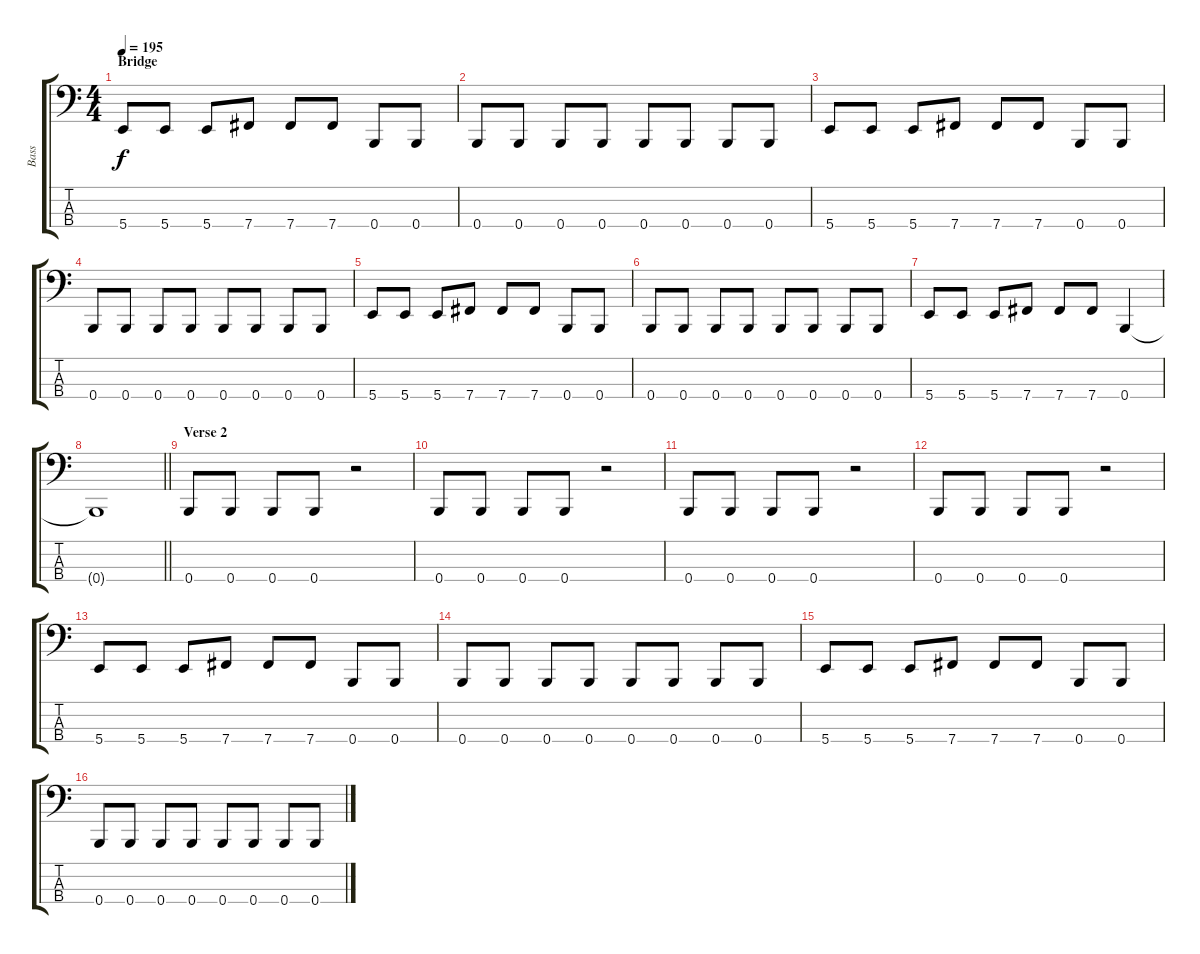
\track ("Bass" "Bass") {instrument electricbasspick}
\staff {score tabs}
\tuning (E2 B1 Gb1 B0) {hide}
\ts (4 4)
\section ("" "Bridge")
\tempo 195
\clef f4
\ks c
5.4.8{dy f} 5.4.8 5.4.8 7.4.8 7.4.8 7.4.8 0.4.8 0.4.8 |
0.4.8 0.4.8 0.4.8 0.4.8 0.4.8 0.4.8 0.4.8 0.4.8 |
5.4.8 5.4.8 5.4.8 7.4.8 7.4.8 7.4.8 0.4.8 0.4.8 |
0.4.8 0.4.8 0.4.8 0.4.8 0.4.8 0.4.8 0.4.8 0.4.8 |
5.4.8 5.4.8 5.4.8 7.4.8 7.4.8 7.4.8 0.4.8 0.4.8 |
0.4.8 0.4.8 0.4.8 0.4.8 0.4.8 0.4.8 0.4.8 0.4.8 |
5.4.8 5.4.8 5.4.8 7.4.8 7.4.8 7.4.8 0.4.4 |
\barLineRight lightlight
0.4{t}.1 |
\section ("" "Verse 2")
0.4.8 0.4.8 0.4.8 0.4.8 r.2 |
0.4.8 0.4.8 0.4.8 0.4.8 r.2 |
0.4.8 0.4.8 0.4.8 0.4.8 r.2 |
0.4.8 0.4.8 0.4.8 0.4.8 r.2 |
5.4.8 5.4.8 5.4.8 7.4.8 7.4.8 7.4.8 0.4.8 0.4.8 |
0.4.8 0.4.8 0.4.8 0.4.8 0.4.8 0.4.8 0.4.8 0.4.8 |
5.4.8 5.4.8 5.4.8 7.4.8 7.4.8 7.4.8 0.4.8 0.4.8 |
0.4.8 0.4.8 0.4.8 0.4.8 0.4.8 0.4.8 0.4.8 0.4.8
